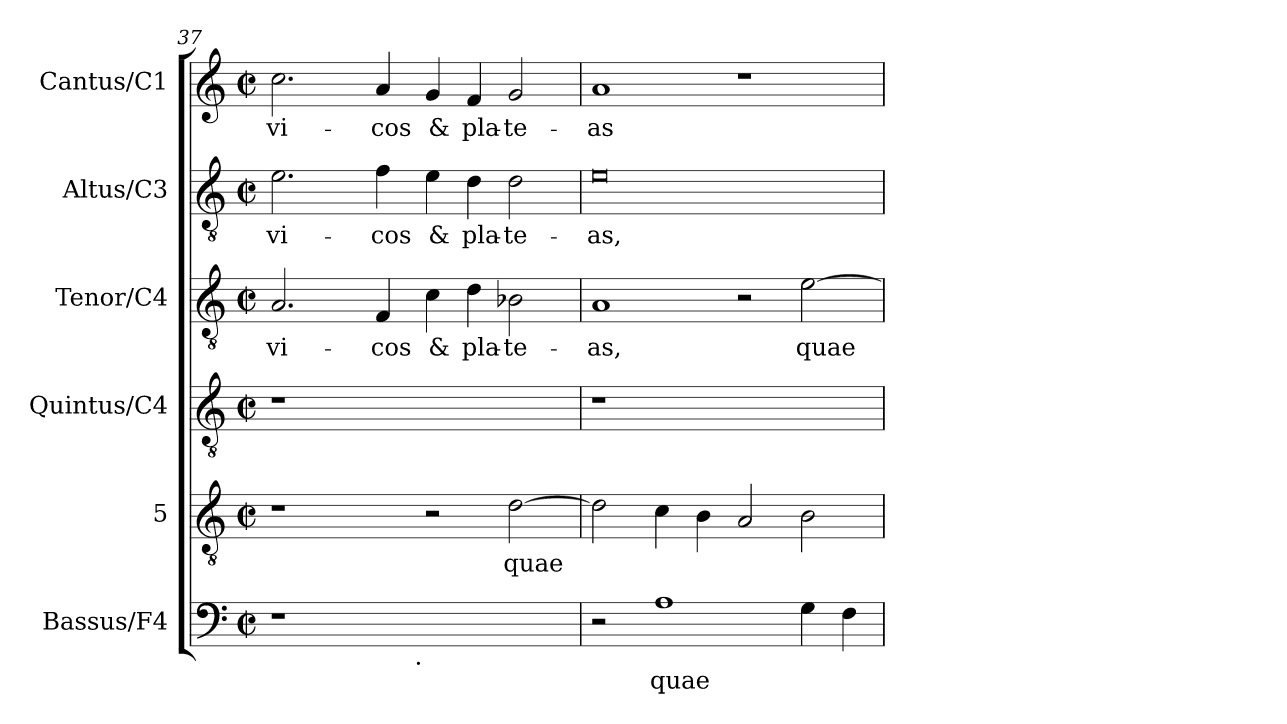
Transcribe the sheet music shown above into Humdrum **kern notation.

**kern	**text	**kern	**text	**kern	**kern	**text	**kern	**text	**kern	**text
*part6	*part6	*part5	*part5	*part4	*part3	*part3	*part2	*part2	*part1	*part1
*staff6	*staff6	*staff5	*staff5	*staff4	*staff3	*staff3	*staff2	*staff2	*staff1	*staff1
*I"Bassus/F4	*	*I"5	*	*I"Quintus/C4	*I"Tenor/C4	*	*I"Altus/C3	*	*I"Cantus/C1	*
*I'B	*	*	*	*	*I'T	*	*I'A	*	*I'C	*
*clefF4	*	*clefGv2	*	*clefGv2	*clefGv2	*	*clefGv2	*	*clefG2	*
*k[]	*	*k[]	*	*k[]	*k[]	*	*k[]	*	*k[]	*
*C:	*	*C:	*	*C:	*C:	*	*C:	*	*C:	*
*M2/2	*	*M2/2	*	*M2/2	*M2/2	*	*M2/2	*	*M2/2	*
*met(c|)	*	*met(c|)	*	*met(c|)	*met(c|)	*	*met(c|)	*	*met(c|)	*
=37	=37	=37	=37	=37	=37	=37	=37	=37	=37	=37
!	!	!	!	!	!	!LO:LY:b:cj	!	!LO:LY:b:cj	!	!LO:LY:b:cj
*^	*	*	*	*	*	*	*	*	*	*
1r	2ryy	.	1r	.	1r	2.A/	vi-	2.e\	vi-	2.cc\	vi-
.	4...ryy	.	.	.	.	.	.	.	.	.	.
!	!	!	!	!	!	!	!LO:LY:b:cj	!	!LO:LY:b:cj	!	!LO:LY:b:cj
.	.	.	.	.	.	4F/	-cos	4f\	-cos	4a/	-cos
!	!LO:TX:b:t=.	!	!	!	!	!	!	!	!	!	!
.	1ryy	.	.	.	.	.	.	.	.	.	.
!	!	!	!	!	!	!	!LO:LY:b:cj	!	!LO:LY:b:cj	!	!LO:LY:b:cj
1ryy	.	.	2r	.	1ryy	4c\	&	4e\	&	4g/	&
!	!	!	!	!	!	!	!LO:LY:b:cj	!	!LO:LY:b:cj	!	!LO:LY:b:cj
.	.	.	.	.	.	4d\	pla-	4d\	pla-	4f/	pla-
!	!	!	!	!LO:LY:b:cj	!	!	!LO:LY:b:cj	!	!LO:LY:b:cj	!	!LO:LY:b:cj
.	.	.	[>2d\	quae-	.	2B-X\	-te-	2d\	-te-	2g/	-te-
.	32ryy	.	.	.	.	.	.	.	.	.	.
=38	=38	=38	=38	=38	=38	=38	=38	=38	=38	=38	=38
!	!	!	!	!LO:LY:b:cj	!	!	!LO:LY:b:cj	!	!LO:LY:b:cj	!	!LO:LY:b:cj
*v	*v	*	*	*	*	*	*	*	*	*	*
2r	.	2d\]	--	1r	1A	-as,	0e	-as,	1a	-as
!	!LO:LY:b:cj	!	!LO:LY:b:cj	!	!	!	!	!	!	!
1A	quae-	4c\	--	.	.	.	.	.	.	.
!	!	!	!LO:LY:b:cj	!	!	!	!	!	!	!
.	.	4B\	--	.	.	.	.	.	.	.
!	!	!	!LO:LY:b:cj	!	!	!	!	!	!	!
.	.	2A/	--	1ryy	2r	.	.	.	1r	.
!	!LO:LY:b:cj	!	!LO:LY:b:cj	!	!	!LO:LY:b:cj	!	!	!	!
4G\	--	2B\	--	.	[>2e\	quae-	.	.	.	.
!	!LO:LY:b:cj	!	!	!	!	!	!	!	!	!
4F\	--	.	.	.	.	.	.	.	.	.
=	=	=	=	=	=	=	=	=	=	=
*-	*-	*-	*-	*-	*-	*-	*-	*-	*-	*-
